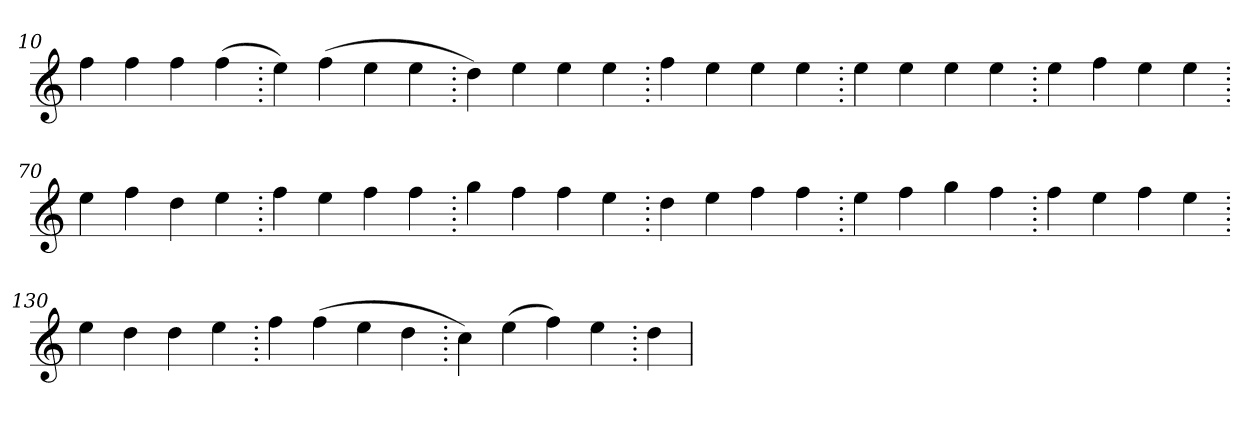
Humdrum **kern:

**kern
*part1
*staff1
*clefG2
=10.
4ff
4ff
4ff
(>4ff
=20.
4ee)
(>4ff
4ee
4ee
=30.
4dd)
4ee
4ee
4ee
=40.
4ff
4ee
4ee
4ee
=50.
4ee
4ee
4ee
4ee
=60.
4ee
4ff
4ee
4ee
=70.
4ee
4ff
4dd
4ee
=80.
4ff
4ee
4ff
4ff
=90.
4gg
4ff
4ff
4ee
=100.
4dd
4ee
4ff
4ff
=110.
4ee
4ff
4gg
4ff
=120.
4ff
4ee
4ff
4ee
=130.
4ee
4dd
4dd
4ee
=140.
4ff
(>4ff
4ee
4dd
=150.
4cc)
(>4ee
4ff)
4ee
=160.
4dd
=
*-
